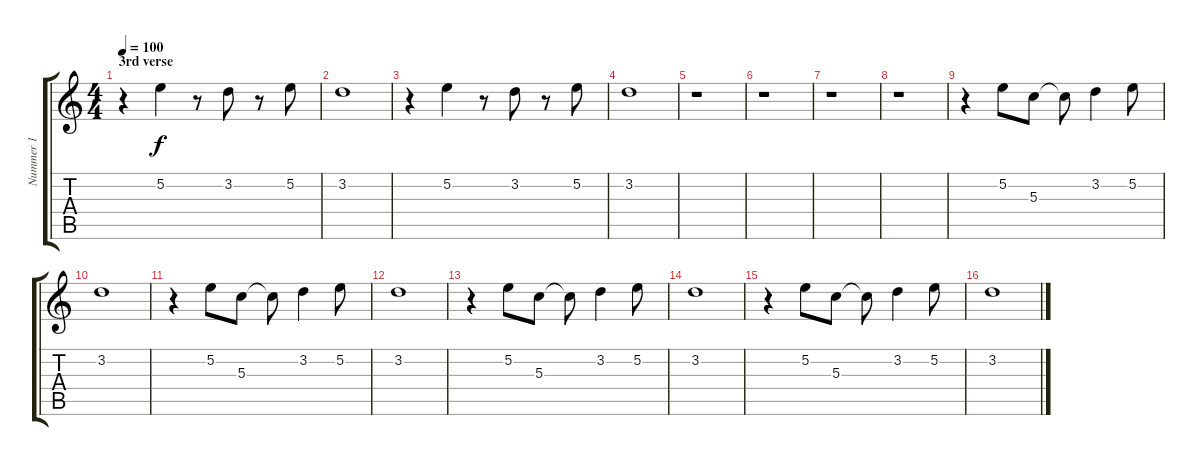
\track ("Nummer 1" "Nummer 1") {instrument electricguitarclean}
\staff {score tabs}
\tuning (E4 B3 G3 D3 A2 E2) {hide}
\ts (4 4)
\section ("" "3rd verse")
\tempo 100
\clef g2
\ks c
r.4{dy f volume 10} 5.2.4 r.8 3.2.8 r.8 5.2.8 |
3.2.1 |
r.4 5.2.4 r.8 3.2.8 r.8 5.2.8 |
3.2.1 |
r.1 |
r.1 |
r.1 |
r.1 |
r.4 5.2.8 5.3.8 5.3{t}.8 3.2.4 5.2.8 |
3.2.1 |
r.4 5.2.8 5.3.8 5.3{t}.8 3.2.4 5.2.8 |
3.2.1 |
r.4 5.2.8 5.3.8 5.3{t}.8 3.2.4 5.2.8 |
3.2.1 |
r.4 5.2.8 5.3.8 5.3{t}.8 3.2.4 5.2.8 |
3.2.1
